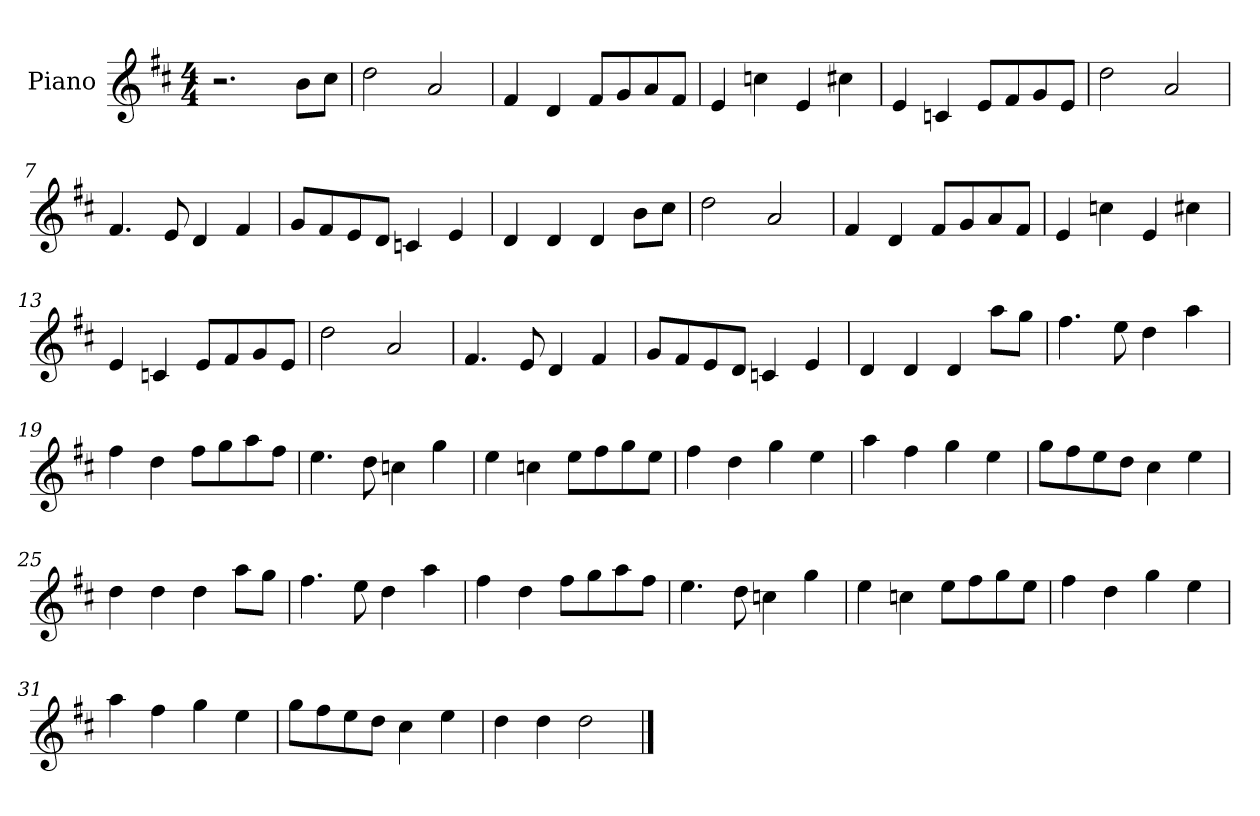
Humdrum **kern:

**kern
*part1
*staff1
*I"Piano
*I'Pno
*clefG2
*k[f#c#]
*M4/4
=1
2.r
8b\L
8cc#\J
=2
2dd\
2a/
=3
4f#/
4d/
8f#/L
8g/
8a/
8f#/J
=4
4e/
4ccn\
4e/
4cc#X\
=5
4e/
4cn/
8e/L
8f#/
8g/
8e/J
=6
2dd\
2a/
=7
4.f#/
8e/
4d/
4f#/
=8
8g/L
8f#/
8e/
8d/J
4cn/
4e/
=9
4d/
4d/
4d/
8b\L
8cc#\J
=10
2dd\
2a/
=11
4f#/
4d/
8f#/L
8g/
8a/
8f#/J
=12
4e/
4ccn\
4e/
4cc#X\
=13
4e/
4cn/
8e/L
8f#/
8g/
8e/J
=14
2dd\
2a/
=15
4.f#/
8e/
4d/
4f#/
=16
8g/L
8f#/
8e/
8d/J
4cn/
4e/
=17
4d/
4d/
4d/
8aa\L
8gg\J
=18
4.ff#\
8ee\
4dd\
4aa\
=19
4ff#\
4dd\
8ff#\L
8gg\
8aa\
8ff#\J
=20
4.ee\
8dd\
4ccn\
4gg\
=21
4ee\
4ccn\
8ee\L
8ff#\
8gg\
8ee\J
=22
4ff#\
4dd\
4gg\
4ee\
=23
4aa\
4ff#\
4gg\
4ee\
=24
8gg\L
8ff#\
8ee\
8dd\J
4cc#\
4ee\
=25
4dd\
4dd\
4dd\
8aa\L
8gg\J
=26
4.ff#\
8ee\
4dd\
4aa\
=27
4ff#\
4dd\
8ff#\L
8gg\
8aa\
8ff#\J
=28
4.ee\
8dd\
4ccn\
4gg\
=29
4ee\
4ccn\
8ee\L
8ff#\
8gg\
8ee\J
=30
4ff#\
4dd\
4gg\
4ee\
=31
4aa\
4ff#\
4gg\
4ee\
=32
8gg\L
8ff#\
8ee\
8dd\J
4cc#\
4ee\
=33
4dd\
4dd\
2dd\
==
*-
